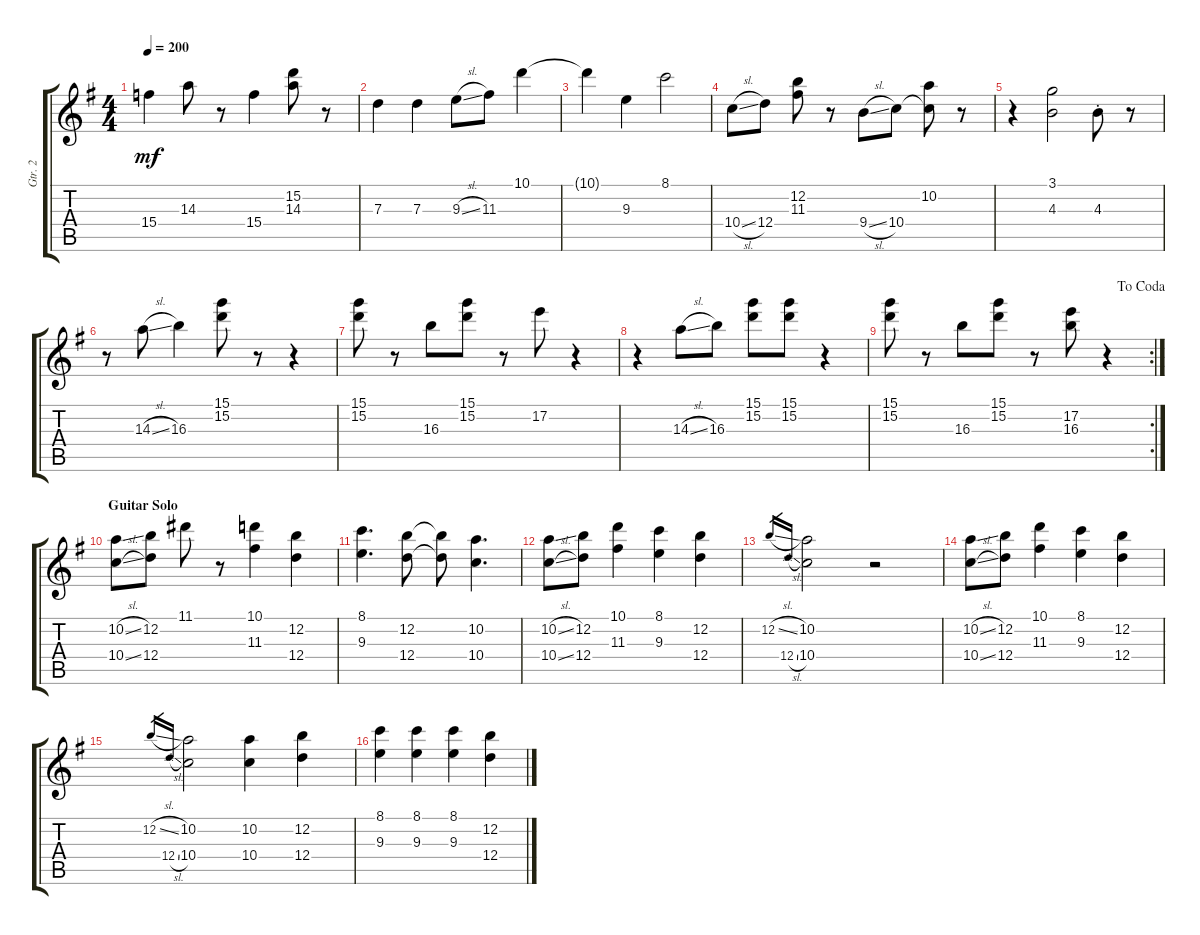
\track ("Gtr. 2" "Gtr. 2") {instrument electricguitarclean}
\staff {score tabs}
\tuning (E4 B3 G3 D3 A2 E2) {hide}
\ts (4 4)
\tempo 200
\clef g2
\ks g
15.4.4{dy mf} 14.3.8 r.8 15.4.4 (15.2 14.3).8 r.8 |
7.3.4 7.3.4 9.3{sl}.8 11.3.8 10.1.4 |
10.1{t}.4 9.3.4 8.1.2 |
10.4{sl}.8 12.4.8 (12.2 11.3).8 r.8 9.4{sl}.8 10.4.8 (10.2 10.4{t}).8 r.8 |
r.4 (3.1 4.3).2 4.3{st}.8 r.8 |
r.8 14.3{sl}.8 16.3.4 (15.1 15.2).8 r.8 r.4 |
(15.1 15.2).8 r.8 16.3.8 (15.1 15.2).8 r.8 17.2.8 r.4 |
r.4 14.3{sl}.8 16.3.8 (15.1 15.2).8 (15.1 15.2).8 r.4 |
\rc 2
\jump dacoda
(15.1 15.2).8 r.8 16.3.8 (15.1 15.2).8 r.8 (17.2 16.3).8 r.4 |
\section ("" "Guitar Solo")
(10.2{sl} 10.4{sl}).8 (12.2 12.4).8 11.1.8 r.8 (10.1 11.3).4 (12.2 12.4).4 |
(8.1 9.3).4{d} (12.2 12.4).8 (12.2{t} 12.4{t}).8 (10.2 10.4).4{d} |
(10.2{sl} 10.4{sl}).8 (12.2 12.4).8 (10.1 11.3).4 (8.1 9.3).4 (12.2 12.4).4 |
12.2{sl}.16{gr} 12.4{sl}.16{gr} (10.2 10.4).2 r.2 |
(10.2{sl} 10.4{sl}).8 (12.2 12.4).8 (10.1 11.3).4 (8.1 9.3).4 (12.2 12.4).4 |
12.2{sl}.16{gr} 12.4{sl}.16{gr} (10.2 10.4).2 (10.2 10.4).4 (12.2 12.4).4 |
(8.1 9.3).4 (8.1 9.3).4 (8.1 9.3).4 (12.2 12.4).4
